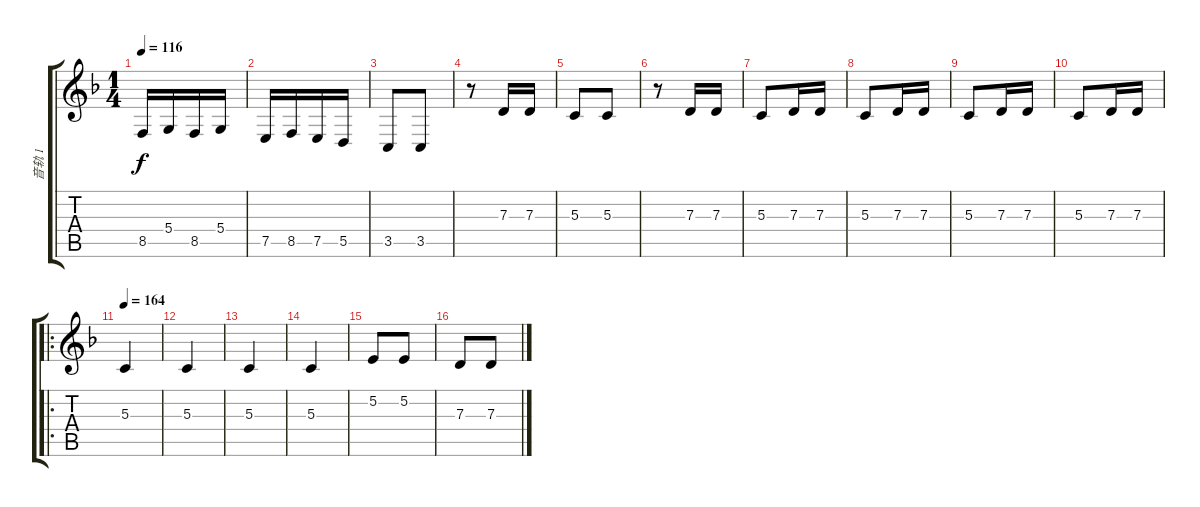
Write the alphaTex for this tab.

\track ("音轨 1" "音轨 1") {instrument stringensemble1}
\staff {score tabs}
\tuning (E4 B3 G3 D3 A2 E2) {hide}
\ts (1 4)
\tempo 116
\clef g2
\ks f
8.5.16{dy f} 5.4.16 8.5.16 5.4.16 |
7.5.16 8.5.16 7.5.16 5.5.16 |
3.5.8 3.5.8 |
r.8 7.3.16 7.3.16 |
5.3.8 5.3.8 |
r.8 7.3.16 7.3.16 |
5.3.8 7.3.16 7.3.16 |
5.3.8 7.3.16 7.3.16 |
5.3.8 7.3.16 7.3.16 |
5.3.8 7.3.16 7.3.16 |
\ro
\tempo 164
5.3.4 |
5.3.4 |
5.3.4 |
5.3.4 |
5.2.8 5.2.8 |
7.3.8 7.3.8
